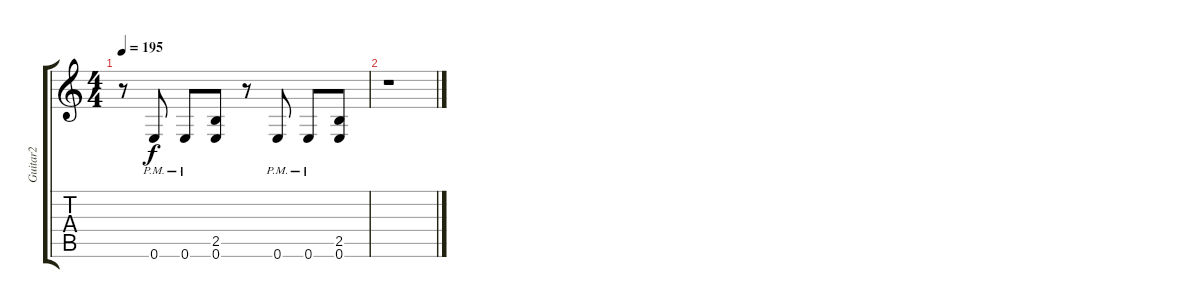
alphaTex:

\track ("Guitar2" "Guitar2") {instrument distortionguitar}
\staff {score tabs}
\tuning (E4 B3 G3 D3 A2 E2) {hide}
\ts (4 4)
\tempo 195
\clef g2
\ks c
r.8{dy f} 0.6{pm}.8 0.6{pm}.8 (2.5 0.6).8 r.8 0.6{pm}.8 0.6{pm}.8 (2.5 0.6).8 |
r.1
